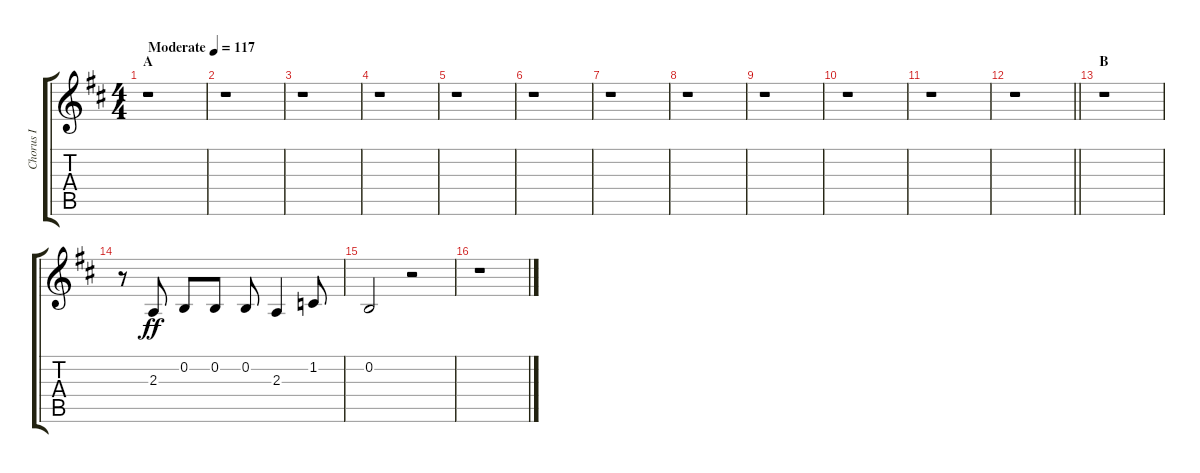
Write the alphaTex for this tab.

\track ("Chorus I" "Chorus I") {instrument voiceoohs}
\staff {score tabs}
\tuning (E4 B3 G3 D3 A2 E2) {hide}
\ts (4 4)
\section ("" "A")
\tempo (117 "Moderate")
\clef g2
\ks d
r.1{dy ff instrument voiceoohs} |
r.1 |
r.1 |
r.1 |
r.1 |
r.1 |
r.1 |
r.1 |
r.1 |
r.1 |
r.1 |
\barLineRight lightlight
r.1 |
\section ("" "B")
r.1 |
r.8 2.3.8 0.2.8 0.2.8 0.2.8 2.3.4 1.2.8 |
0.2.2 r.2 |
r.1
